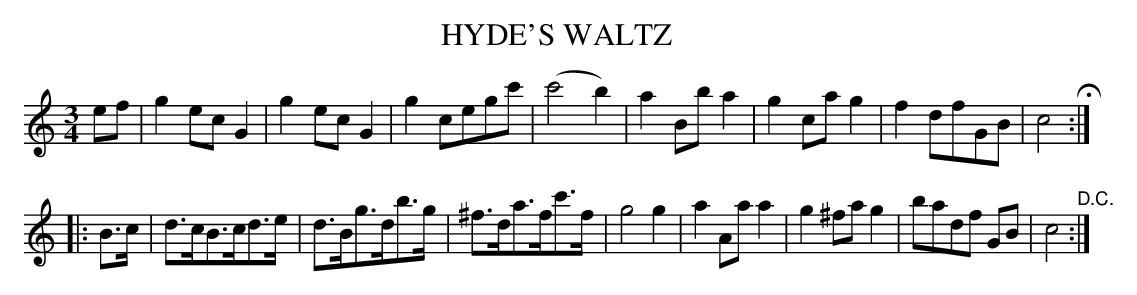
X:1
T: HYDE'S WALTZ
M: 3/4
L: 1/8
K: C
ef |\
g2ecG2 | g2ecG2 | g2cegc' | (c'4b2) |\
a2Bba2 | g2cag2 | f2dfGB | c4 H:|
|: B>c |\
d>cB>cd>e | d>Bg>db>g | ^f>da>fc'>f | g4g2 |\
a2Aaa2 | g2^fag2 | badf GB | c4 "^D.C.":|
